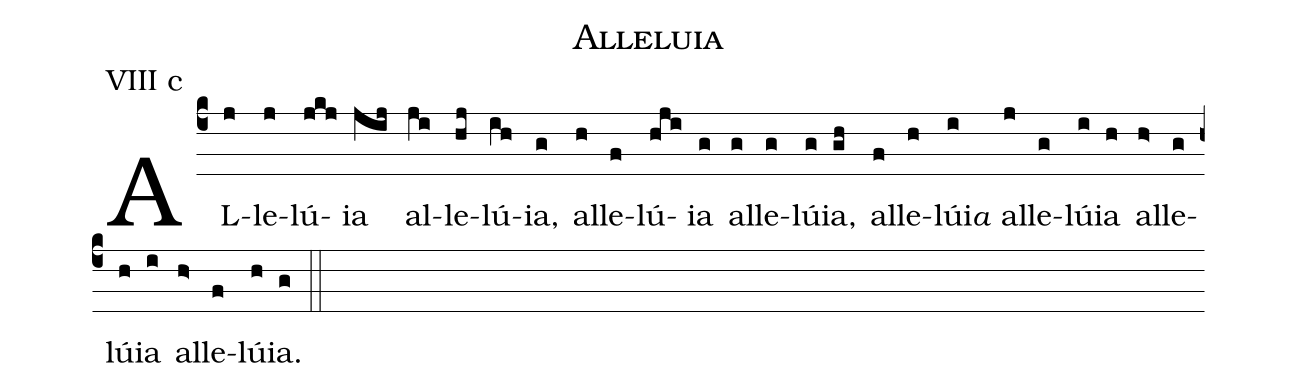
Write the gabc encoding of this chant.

name: Alleluia;
annotation: VIII c;
mode: 8;
%%
(c4)
AL(j)le(j)lú(jkj)ia(jij) al(ji)le(hj)lú(ih)ia,(g) al(h)le(f)lú(hji)ia(g) al(g)le(g)lú(g)ia,(gh) al(f)le(h)lú(i)i<e>a</e> {a}l(j)le(g)lú(i)ia(h) al(h>)le(g)lú(h)ia(i) al(h>)le(f)lú(h)ia.(g) (::)
